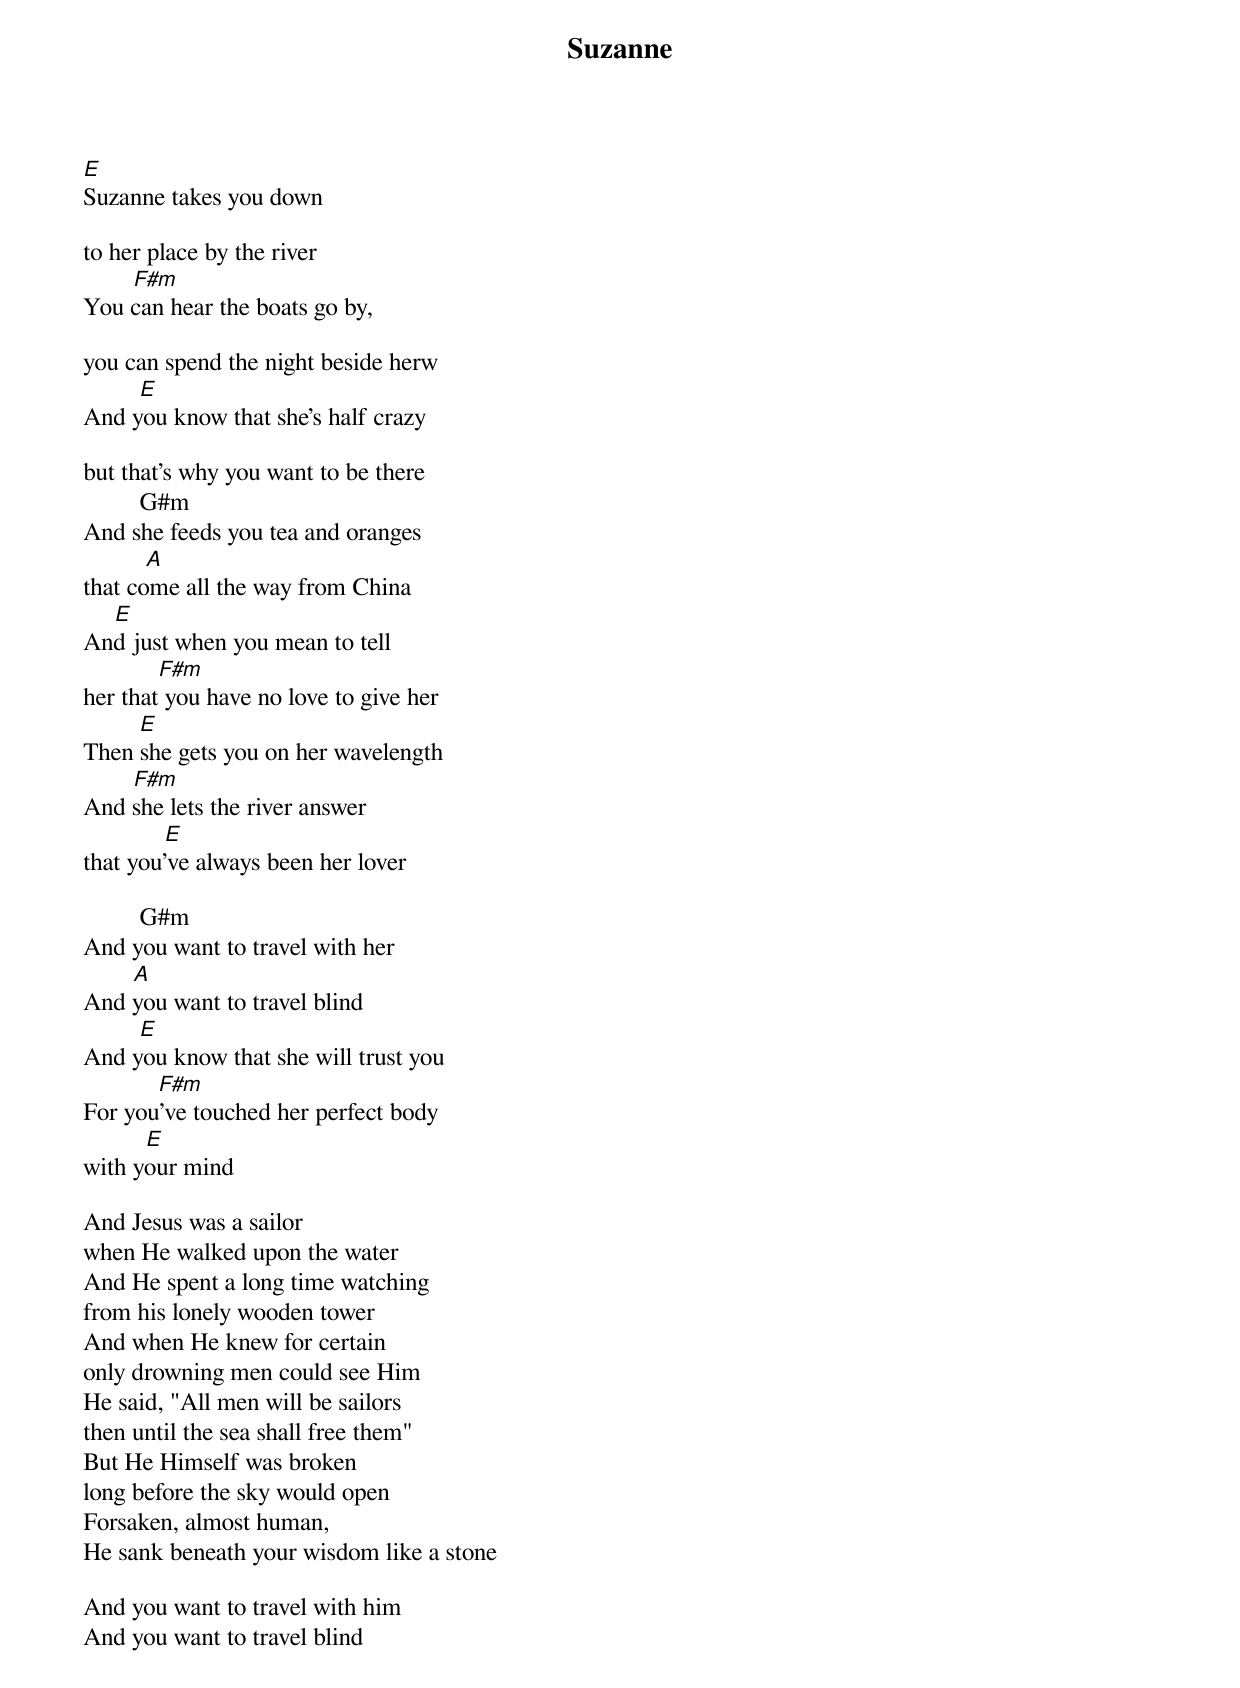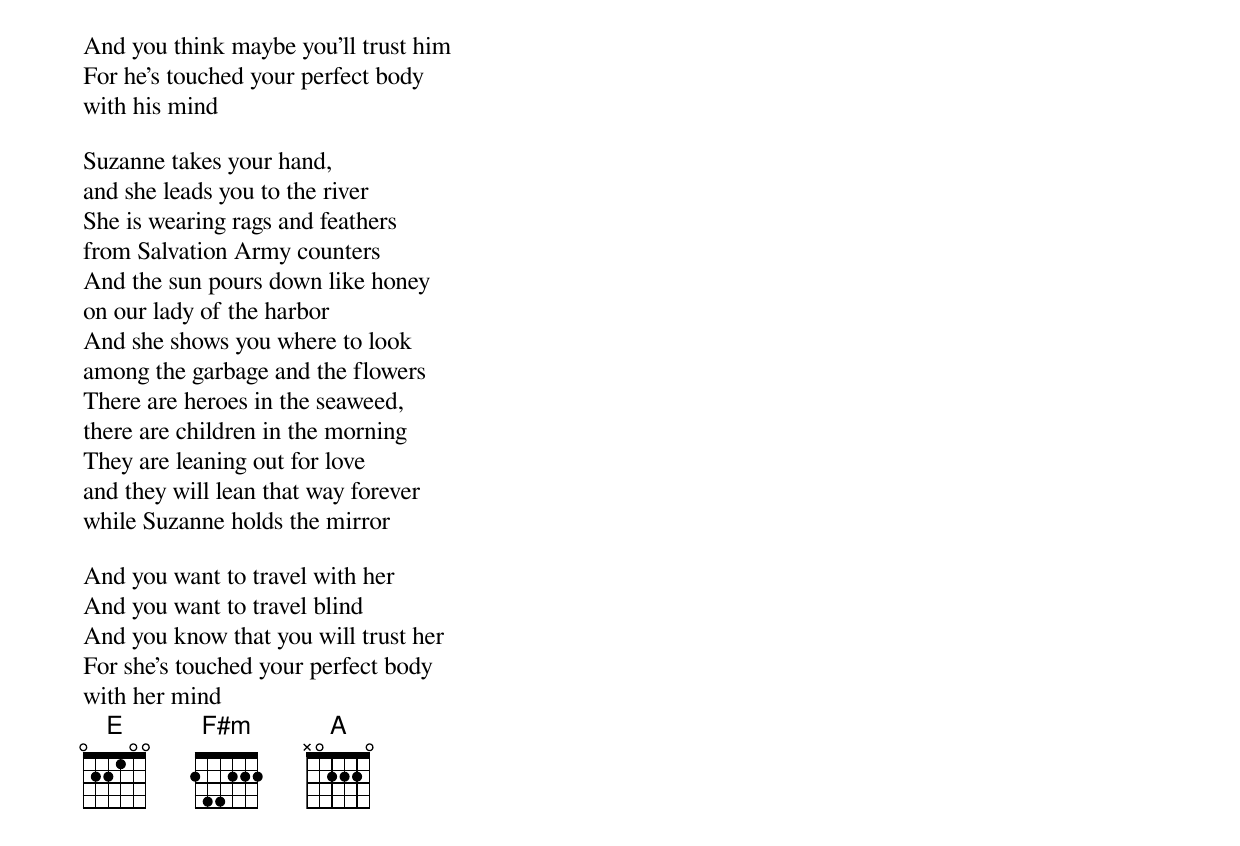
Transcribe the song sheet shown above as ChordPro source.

{title: Suzanne}
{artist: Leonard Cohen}

[E]
Suzanne takes you down

to her place by the river
        [F#m]
You can hear the boats go by,

you can spend the night beside herw
         [E]
And you know that she's half crazy

but that's why you want to be there
         G#m
And she feeds you tea and oranges
          [A]
that come all the way from China
     [E]
And just when you mean to tell
            [F#m]
her that you have no love to give her
         [E]
Then she gets you on her wavelength
        [F#m]
And she lets the river answer
             [E]
that you've always been her lover

         G#m
And you want to travel with her
        [A]
And you want to travel blind
         [E]
And you know that she will trust you
            [F#m]
For you've touched her perfect body
          [E]
with your mind

And Jesus was a sailor
when He walked upon the water
And He spent a long time watching
from his lonely wooden tower
And when He knew for certain
only drowning men could see Him
He said, "All men will be sailors
then until the sea shall free them"
But He Himself was broken
long before the sky would open
Forsaken, almost human,
He sank beneath your wisdom like a stone

And you want to travel with him
And you want to travel blind
And you think maybe you'll trust him
For he's touched your perfect body
with his mind

Suzanne takes your hand,
and she leads you to the river
She is wearing rags and feathers
from Salvation Army counters
And the sun pours down like honey
on our lady of the harbor
And she shows you where to look
among the garbage and the flowers
There are heroes in the seaweed,
there are children in the morning
They are leaning out for love
and they will lean that way forever
while Suzanne holds the mirror

And you want to travel with her
And you want to travel blind
And you know that you will trust her
For she's touched your perfect body
with her mind
